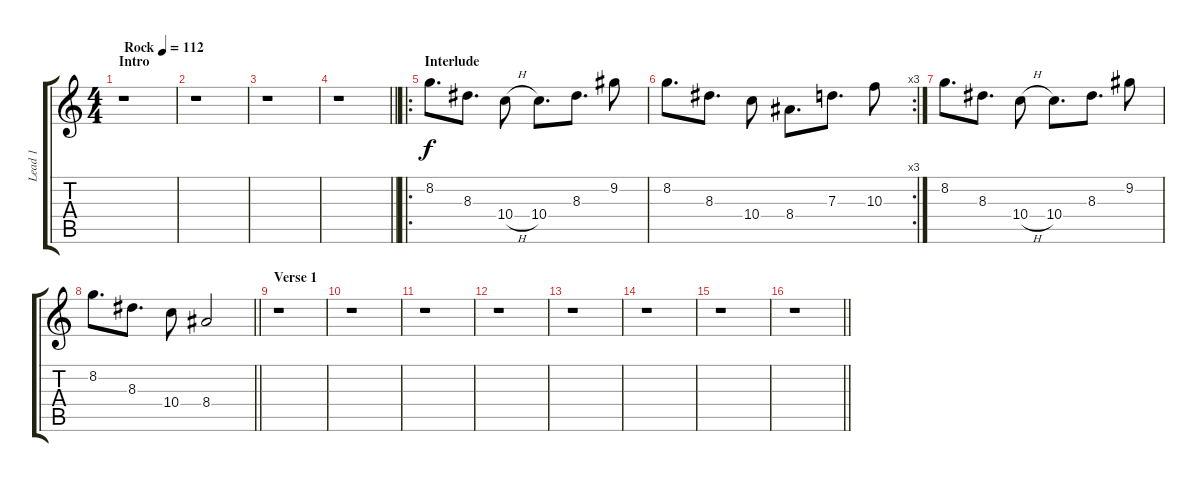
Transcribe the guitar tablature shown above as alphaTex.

\track ("Lead 1" "Lead 1") {instrument overdrivenguitar}
\staff {score tabs}
\tuning (E4 B3 G3 D3 A2 E2) {hide}
\ts (4 4)
\section ("" "Intro")
\tempo (112 "Rock")
\clef g2
\ks c
r.1{dy f instrument overdrivenguitar} |
r.1 |
r.1 |
\barLineRight lightlight
r.1 |
\ro
\section ("" "Interlude")
8.2.8{d} 8.3.8{d} 10.4{h}.8 10.4.8{d} 8.3.8{d} 9.2.8 |
\rc 3
8.2.8{d} 8.3.8{d} 10.4.8 8.4.8{d} 7.3.8{d} 10.3.8 |
8.2.8{d} 8.3.8{d} 10.4{h}.8 10.4.8{d} 8.3.8{d} 9.2.8 |
\barLineRight lightlight
8.2.8{d} 8.3.8{d} 10.4.8 8.4.2 |
\section ("" "Verse 1")
r.1 |
r.1 |
r.1 |
r.1 |
r.1 |
r.1 |
r.1 |
\barLineRight lightlight
r.1
